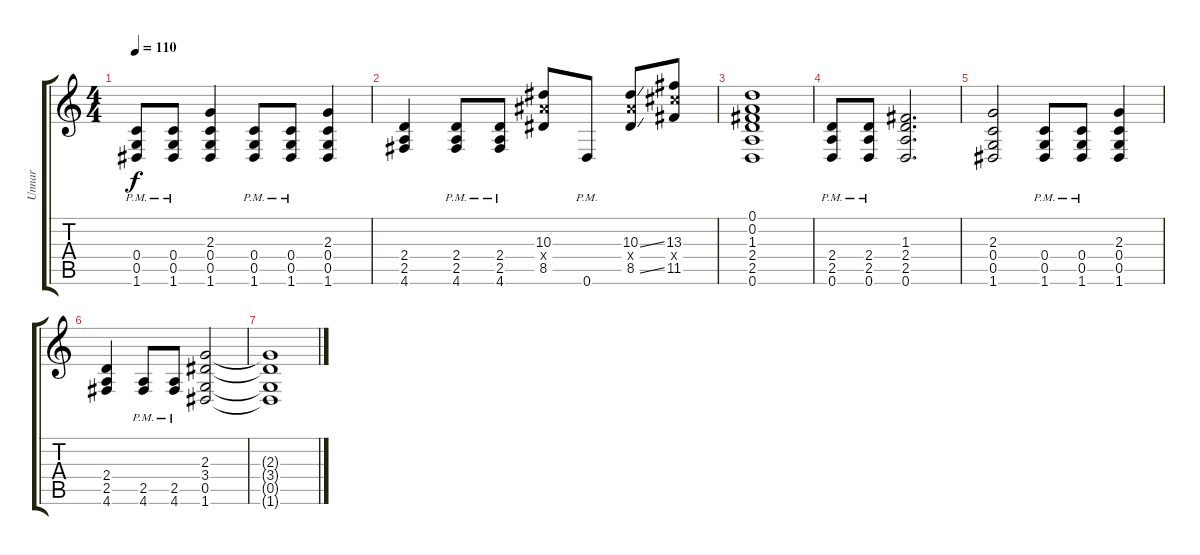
\track ("Unnar " "Unnar ") {instrument distortionguitar}
\staff {score tabs}
\tuning (D4 A3 F3 C3 G2 D2) {hide}
\ts (4 4)
\tempo 110
\clef g2
\ks c
(0.4{pm} 0.5{pm} 1.6{pm}).8{dy f} (0.4{pm} 0.5{pm} 1.6{pm}).8 (2.3 0.4 0.5 1.6).4 (0.4{pm} 0.5{pm} 1.6{pm}).8 (0.4{pm} 0.5{pm} 1.6{pm}).8 (2.3 0.4 0.5 1.6).4 |
(2.4 2.5 4.6).4 (2.4{pm} 2.5{pm} 4.6{pm}).8 (2.4{pm} 2.5{pm} 4.6{pm}).8 (10.3 10.4{x} 8.5).8 0.6{pm}.8 (10.3{ss} 10.4{x} 8.5{ss}).8 (13.3 13.4{x} 11.5).8 |
(0.1 0.2 1.3 2.4 2.5 0.6).1 |
(2.4{pm} 2.5{pm} 0.6{pm}).8 (2.4{pm} 2.5{pm} 0.6{pm}).8 (1.3 2.4 2.5 0.6).2{d} |
(2.3 0.4 0.5 1.6).2 (0.4{pm} 0.5{pm} 1.6{pm}).8 (0.4{pm} 0.5{pm} 1.6{pm}).8 (2.3 0.4 0.5 1.6).4 |
(2.4 2.5 4.6).4 (2.5{pm} 4.6{pm}).8 (2.5{pm} 4.6{pm}).8 (2.3 3.4 0.5 1.6).2 |
(2.3{t} 3.4{t} 0.5{t} 1.6{t}).1
